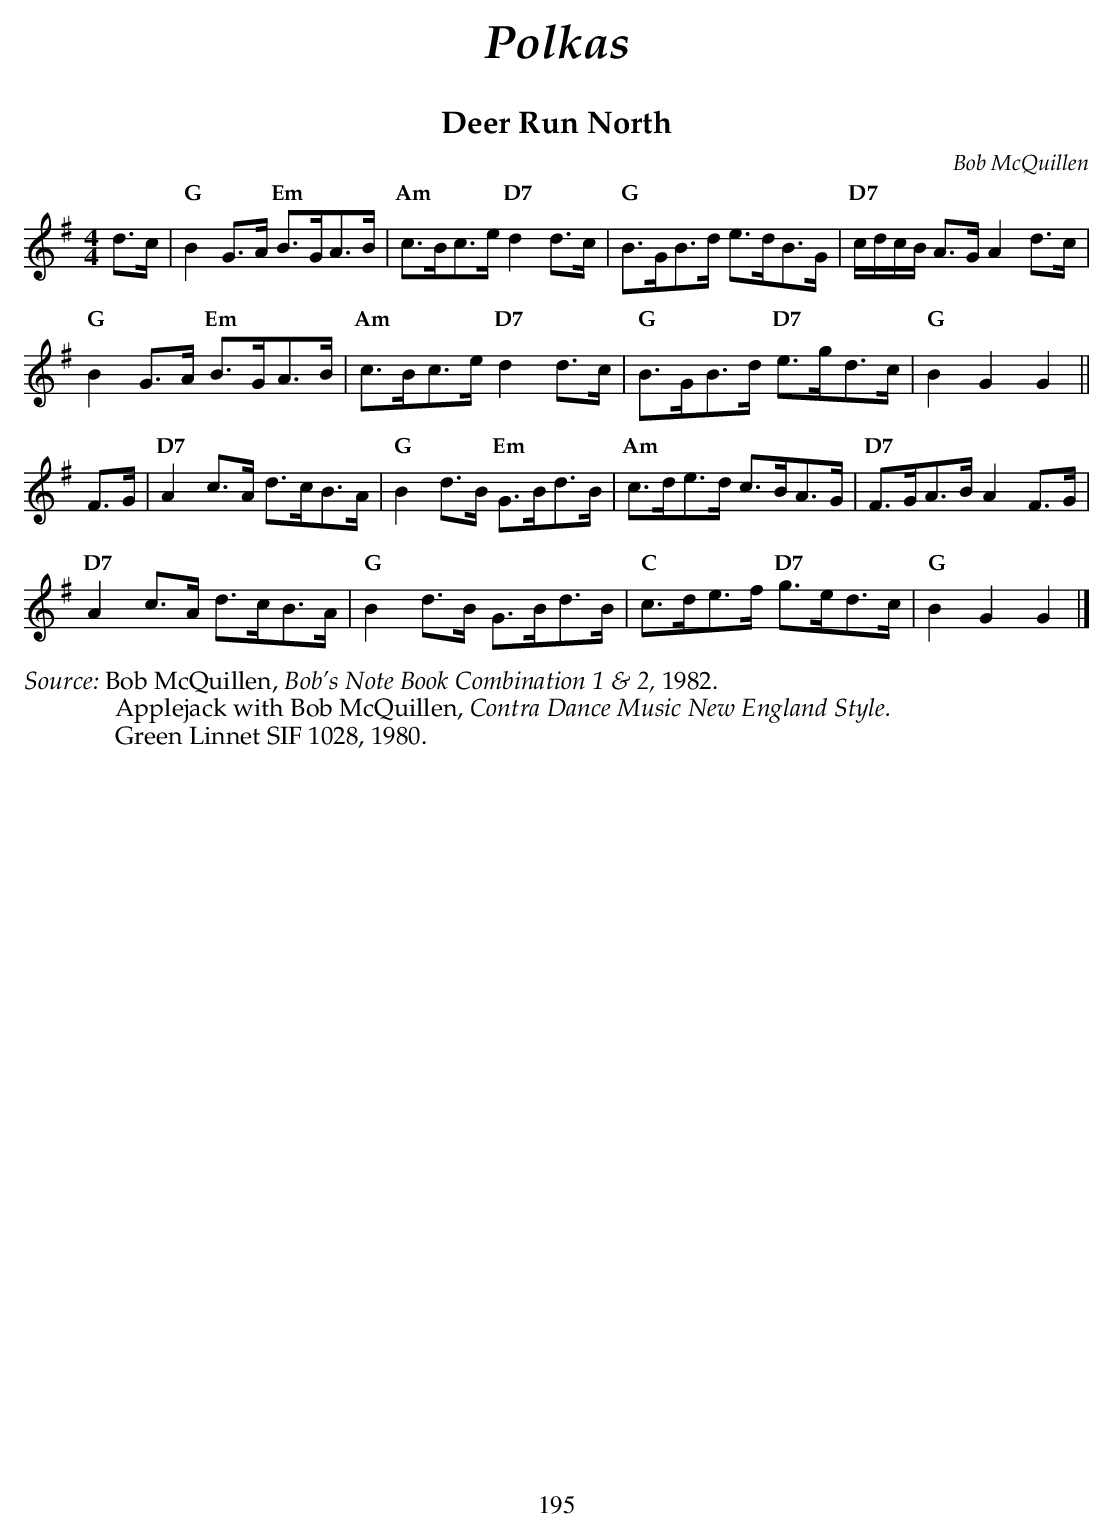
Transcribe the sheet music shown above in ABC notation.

X:1
T:Deer Run North
C:Bob McQuillen
M:4/4
L:1/8
K:G
d>c |\
"G"  B2G>A "Em" B>GA>B | "Am" c>Bc>e "D7" d2d>c | "G" B>GB>d e>dB>G | "D7" c/2d/2c/2B/2 A>G A2 d>c |
"G"  B2G>A "Em" B>GA>B | "Am" c>Bc>e "D7" d2d>c | "G" B>GB>d "D7" e>gd>c | "G" B2G2G2 ||
F>G |\
"D7" A2c>A d>cB>A | "G" B2d>B "Em" G>Bd>B | "Am" c>de>d c>BA>G | "D7" F>GA>B A2 F>G |
"D7" A2c>A d>cB>A | "G" B2d>B G>Bd>B | "C" c>de>f "D7" g>ed>c | "G" B2G2G2 |]
